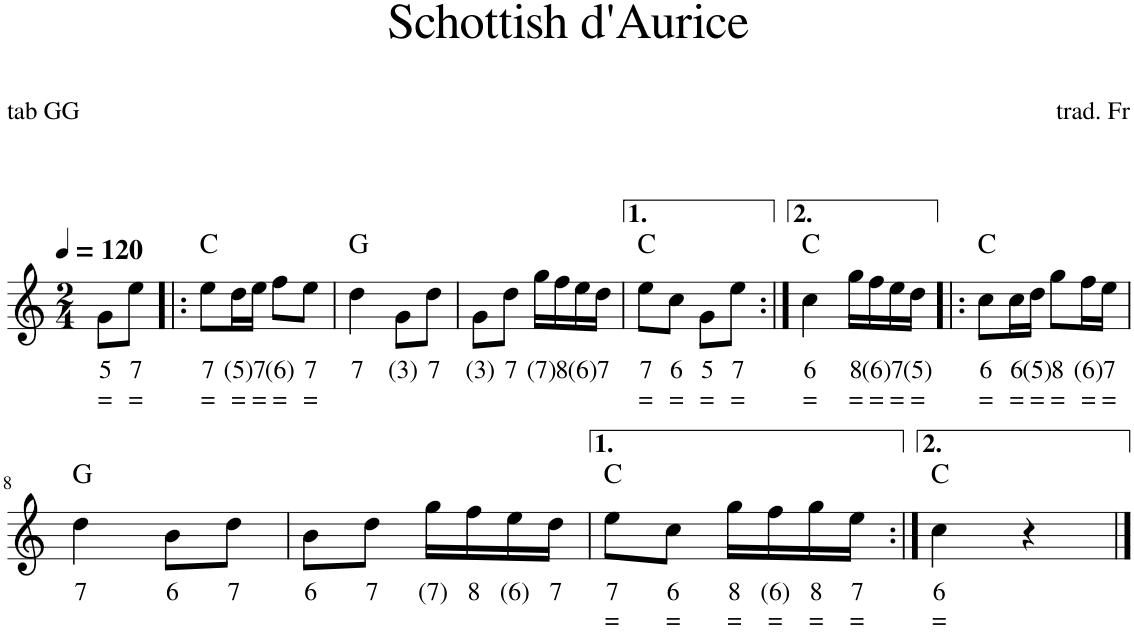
**kern	**text	**text	**harte
*part1	*part1	*part1	*part1
*staff1	*staff1	*staff1	*
*I"Stem	*	*	*
*I'Stm.	*	*	*
*clefG2	*	*	*
*k[]	*	*	*
*M2/4	*	*	*
*MM120	*	*	*
=1	=1	=1	=1
!	!LO:LY:b	!LO:LY:b	!
8g\L	5	=	.
!	!LO:LY:b	!LO:LY:b	!
8ee\J	7	=	.
=2!|:	=2!|:	=2!|:	=2!|:
!	!LO:LY:b	!LO:LY:b	!
8ee\L	7	=	C:maj
!	!LO:LY:b	!LO:LY:b	!
16dd\L	(5)	=	.
!	!LO:LY:b	!LO:LY:b	!
16ee\JJ	7	=	.
!	!LO:LY:b	!LO:LY:b	!
8ff\L	(6)	=	.
!	!LO:LY:b	!LO:LY:b	!
8ee\J	7	=	.
=3	=3	=3	=3
!	!LO:LY:b	!	!
4dd\	7	.	G:maj
!	!LO:LY:b	!	!
8g\L	(3)	.	.
!	!LO:LY:b	!	!
8dd\J	7	.	.
=4	=4	=4	=4
!	!LO:LY:b	!	!
8g\L	(3)	.	.
!	!LO:LY:b	!	!
8dd\J	7	.	.
!	!LO:LY:b	!	!
16gg\LL	(7)	.	.
!	!LO:LY:b	!	!
16ff\	8	.	.
!	!LO:LY:b	!	!
16ee\	(6)	.	.
!	!LO:LY:b	!	!
16dd\JJ	7	.	.
=5	=5	=5	=5
!	!LO:LY:b	!LO:LY:b	!
8ee\L	7	=	C:maj
!	!LO:LY:b	!LO:LY:b	!
8cc\J	6	=	.
!	!LO:LY:b	!LO:LY:b	!
8g\L	5	=	.
!	!LO:LY:b	!LO:LY:b	!
8ee\J	7	=	.
=6:|!	=6:|!	=6:|!	=6:|!
!	!LO:LY:b	!LO:LY:b	!
4cc\	6	=	C:maj
!	!LO:LY:b	!LO:LY:b	!
16gg\LL	8	=	.
!	!LO:LY:b	!LO:LY:b	!
16ff\	(6)	=	.
!	!LO:LY:b	!LO:LY:b	!
16ee\	7	=	.
!	!LO:LY:b	!LO:LY:b	!
16dd\JJ	(5)	=	.
=7!|:	=7!|:	=7!|:	=7!|:
!	!LO:LY:b	!LO:LY:b	!
8cc\L	6	=	C:maj
!	!LO:LY:b	!LO:LY:b	!
16cc\L	6	=	.
!	!LO:LY:b	!LO:LY:b	!
16dd\JJ	(5)	=	.
!	!LO:LY:b	!LO:LY:b	!
8gg\L	8	=	.
!	!LO:LY:b	!LO:LY:b	!
16ff\L	(6)	=	.
!	!LO:LY:b	!LO:LY:b	!
16ee\JJ	7	=	.
!!LO:LB:g=z
=8	=8	=8	=8
!	!LO:LY:b	!	!
4dd\	7	.	G:maj
!	!LO:LY:b	!	!
8b\L	6	.	.
!	!LO:LY:b	!	!
8dd\J	7	.	.
=9	=9	=9	=9
!	!LO:LY:b	!	!
8b\L	6	.	.
!	!LO:LY:b	!	!
8dd\J	7	.	.
!	!LO:LY:b	!	!
16gg\LL	(7)	.	.
!	!LO:LY:b	!	!
16ff\	8	.	.
!	!LO:LY:b	!	!
16ee\	(6)	.	.
!	!LO:LY:b	!	!
16dd\JJ	7	.	.
=10	=10	=10	=10
!	!LO:LY:b	!LO:LY:b	!
8ee\L	7	=	C:maj
!	!LO:LY:b	!LO:LY:b	!
8cc\J	6	=	.
!	!LO:LY:b	!LO:LY:b	!
16gg\LL	8	=	.
!	!LO:LY:b	!LO:LY:b	!
16ff\	(6)	=	.
!	!LO:LY:b	!LO:LY:b	!
16gg\	8	=	.
!	!LO:LY:b	!LO:LY:b	!
16ee\JJ	7	=	.
=11:|!	=11:|!	=11:|!	=11:|!
!	!LO:LY:b	!LO:LY:b	!
4cc\	6	=	C:maj
4r	.	.	.
==	==	==	==
*-	*-	*-	*-
